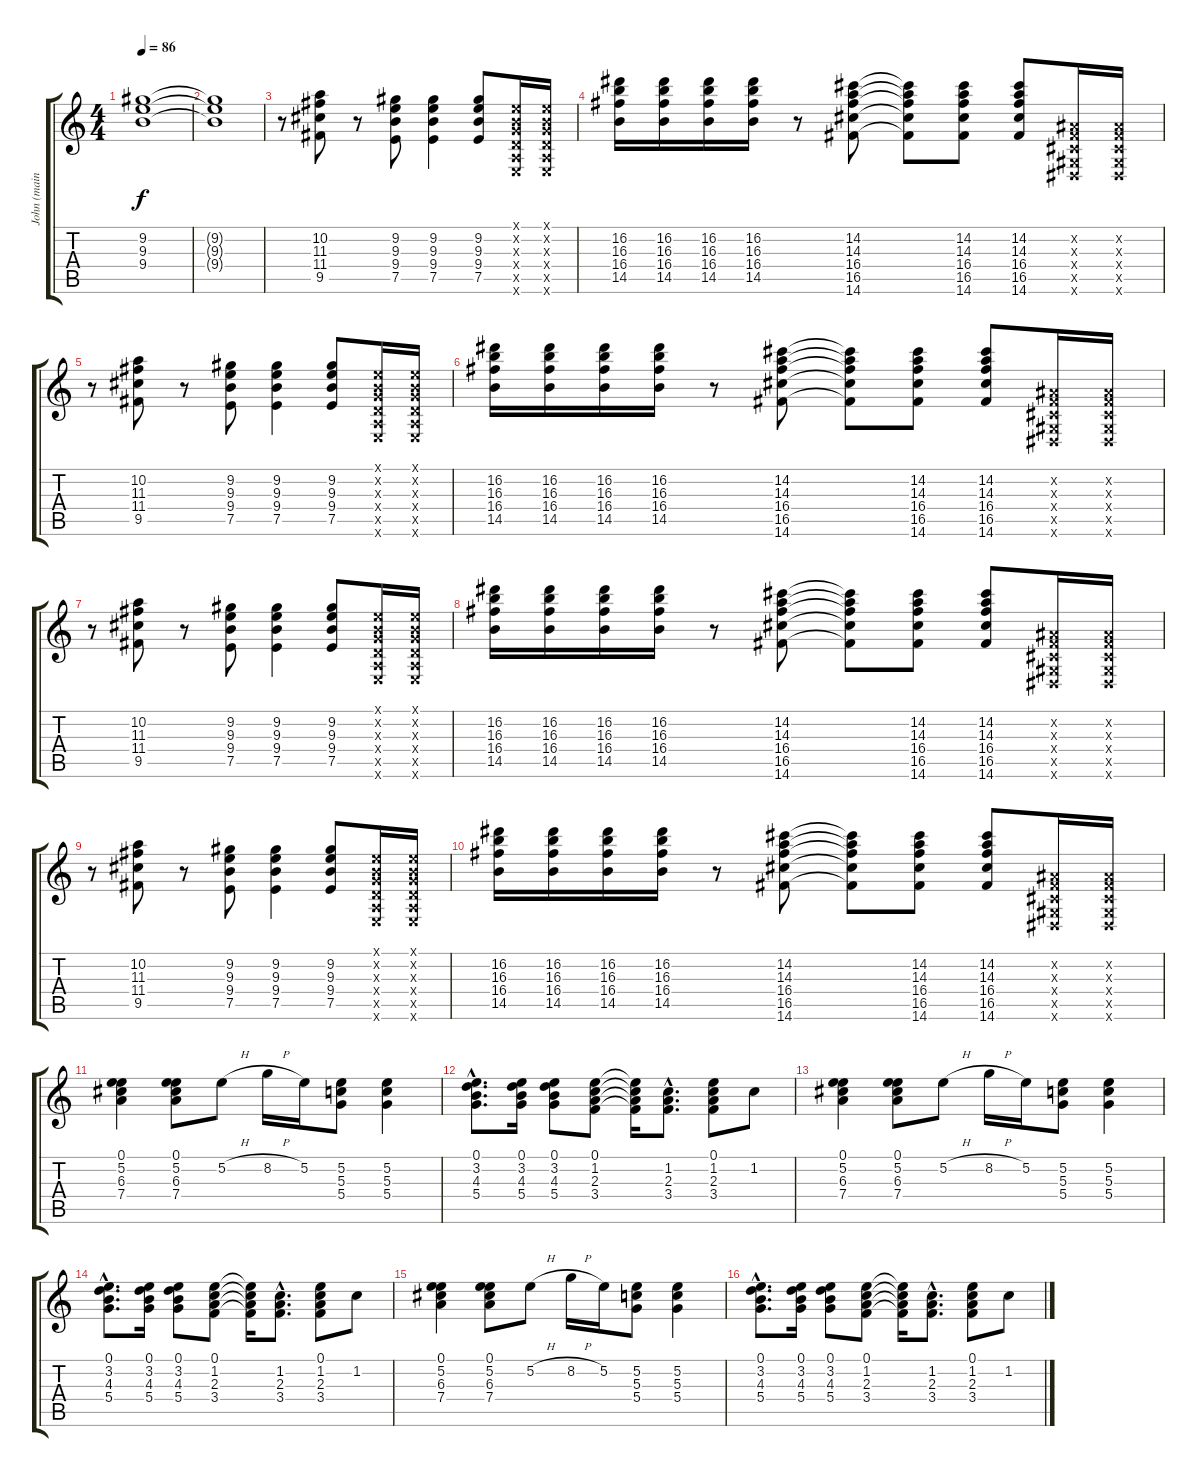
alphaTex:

\track ("John (main guitar)" "John (main") {instrument electricguitarjazz}
\staff {score tabs}
\tuning (E4 B3 G3 D3 A2 E2) {hide}
\ts (4 4)
\tempo 86
\clef g2
\ks c
(9.2 9.3 9.4).1{dy f} |
(9.2{t} 9.3{t} 9.4{t}).1 |
r.8 (10.2 11.3 11.4 9.5).8 r.8 (9.2 9.3 9.4 7.5).8 (9.2 9.3 9.4 7.5).4 (9.2 9.3 9.4 7.5).8 (0.1{x} 0.2{x} 0.3{x} 0.4{x} 0.5{x} 0.6{x}).16 (0.1{x} 0.2{x} 0.3{x} 0.4{x} 0.5{x} 0.6{x}).16 |
(16.2 16.3 16.4 14.5).16 (16.2 16.3 16.4 14.5).16 (16.2 16.3 16.4 14.5).16 (16.2 16.3 16.4 14.5).16 r.8 (14.2 14.3 16.4 16.5 14.6).8 (14.2{t} 14.3{t} 16.4{t} 16.5{t} 14.6{t}).8 (14.2 14.3 16.4 16.5 14.6).8 (14.2 14.3 16.4 16.5 14.6).8 (-1.2{x} -1.3{x} -1.4{x} -1.5{x} -1.6{x}).16 (-1.2{x} -1.3{x} -1.4{x} -1.5{x} -1.6{x}).16 |
r.8 (10.2 11.3 11.4 9.5).8 r.8 (9.2 9.3 9.4 7.5).8 (9.2 9.3 9.4 7.5).4 (9.2 9.3 9.4 7.5).8 (0.1{x} 0.2{x} 0.3{x} 0.4{x} 0.5{x} 0.6{x}).16 (0.1{x} 0.2{x} 0.3{x} 0.4{x} 0.5{x} 0.6{x}).16 |
(16.2 16.3 16.4 14.5).16 (16.2 16.3 16.4 14.5).16 (16.2 16.3 16.4 14.5).16 (16.2 16.3 16.4 14.5).16 r.8 (14.2 14.3 16.4 16.5 14.6).8 (14.2{t} 14.3{t} 16.4{t} 16.5{t} 14.6{t}).8 (14.2 14.3 16.4 16.5 14.6).8 (14.2 14.3 16.4 16.5 14.6).8 (-1.2{x} -1.3{x} -1.4{x} -1.5{x} -1.6{x}).16 (-1.2{x} -1.3{x} -1.4{x} -1.5{x} -1.6{x}).16 |
r.8 (10.2 11.3 11.4 9.5).8 r.8 (9.2 9.3 9.4 7.5).8 (9.2 9.3 9.4 7.5).4 (9.2 9.3 9.4 7.5).8 (0.1{x} 0.2{x} 0.3{x} 0.4{x} 0.5{x} 0.6{x}).16 (0.1{x} 0.2{x} 0.3{x} 0.4{x} 0.5{x} 0.6{x}).16 |
(16.2 16.3 16.4 14.5).16 (16.2 16.3 16.4 14.5).16 (16.2 16.3 16.4 14.5).16 (16.2 16.3 16.4 14.5).16 r.8 (14.2 14.3 16.4 16.5 14.6).8 (14.2{t} 14.3{t} 16.4{t} 16.5{t} 14.6{t}).8 (14.2 14.3 16.4 16.5 14.6).8 (14.2 14.3 16.4 16.5 14.6).8 (-1.2{x} -1.3{x} -1.4{x} -1.5{x} -1.6{x}).16 (-1.2{x} -1.3{x} -1.4{x} -1.5{x} -1.6{x}).16 |
r.8 (10.2 11.3 11.4 9.5).8 r.8 (9.2 9.3 9.4 7.5).8 (9.2 9.3 9.4 7.5).4 (9.2 9.3 9.4 7.5).8 (0.1{x} 0.2{x} 0.3{x} 0.4{x} 0.5{x} 0.6{x}).16 (0.1{x} 0.2{x} 0.3{x} 0.4{x} 0.5{x} 0.6{x}).16 |
(16.2 16.3 16.4 14.5).16 (16.2 16.3 16.4 14.5).16 (16.2 16.3 16.4 14.5).16 (16.2 16.3 16.4 14.5).16 r.8 (14.2 14.3 16.4 16.5 14.6).8 (14.2{t} 14.3{t} 16.4{t} 16.5{t} 14.6{t}).8 (14.2 14.3 16.4 16.5 14.6).8 (14.2 14.3 16.4 16.5 14.6).8 (-1.2{x} -1.3{x} -1.4{x} -1.5{x} -1.6{x}).16 (-1.2{x} -1.3{x} -1.4{x} -1.5{x} -1.6{x}).16 |
(0.1 5.2 6.3 7.4).4 (0.1 5.2 6.3 7.4).8 5.2{h}.8 8.2{h}.16 5.2.16 (5.2 5.3 5.4).8 (5.2 5.3 5.4).4 |
(0.1{hac} 3.2{hac} 4.3{hac} 5.4{hac}).8{d} (0.1 3.2 4.3 5.4).16 (0.1 3.2 4.3 5.4).8 (0.1 1.2 2.3 3.4).8 (0.1{t} 1.2{t} 2.3{t} 3.4{t}).16 (1.2{hac} 2.3{hac} 3.4{hac}).8{d} (0.1 1.2 2.3 3.4).8 1.2.8 |
(0.1 5.2 6.3 7.4).4 (0.1 5.2 6.3 7.4).8 5.2{h}.8 8.2{h}.16 5.2.16 (5.2 5.3 5.4).8 (5.2 5.3 5.4).4 |
(0.1{hac} 3.2{hac} 4.3{hac} 5.4{hac}).8{d} (0.1 3.2 4.3 5.4).16 (0.1 3.2 4.3 5.4).8 (0.1 1.2 2.3 3.4).8 (0.1{t} 1.2{t} 2.3{t} 3.4{t}).16 (1.2{hac} 2.3{hac} 3.4{hac}).8{d} (0.1 1.2 2.3 3.4).8 1.2.8 |
(0.1 5.2 6.3 7.4).4 (0.1 5.2 6.3 7.4).8 5.2{h}.8 8.2{h}.16 5.2.16 (5.2 5.3 5.4).8 (5.2 5.3 5.4).4 |
(0.1{hac} 3.2{hac} 4.3{hac} 5.4{hac}).8{d} (0.1 3.2 4.3 5.4).16 (0.1 3.2 4.3 5.4).8 (0.1 1.2 2.3 3.4).8 (0.1{t} 1.2{t} 2.3{t} 3.4{t}).16 (1.2{hac} 2.3{hac} 3.4{hac}).8{d} (0.1 1.2 2.3 3.4).8 1.2.8
